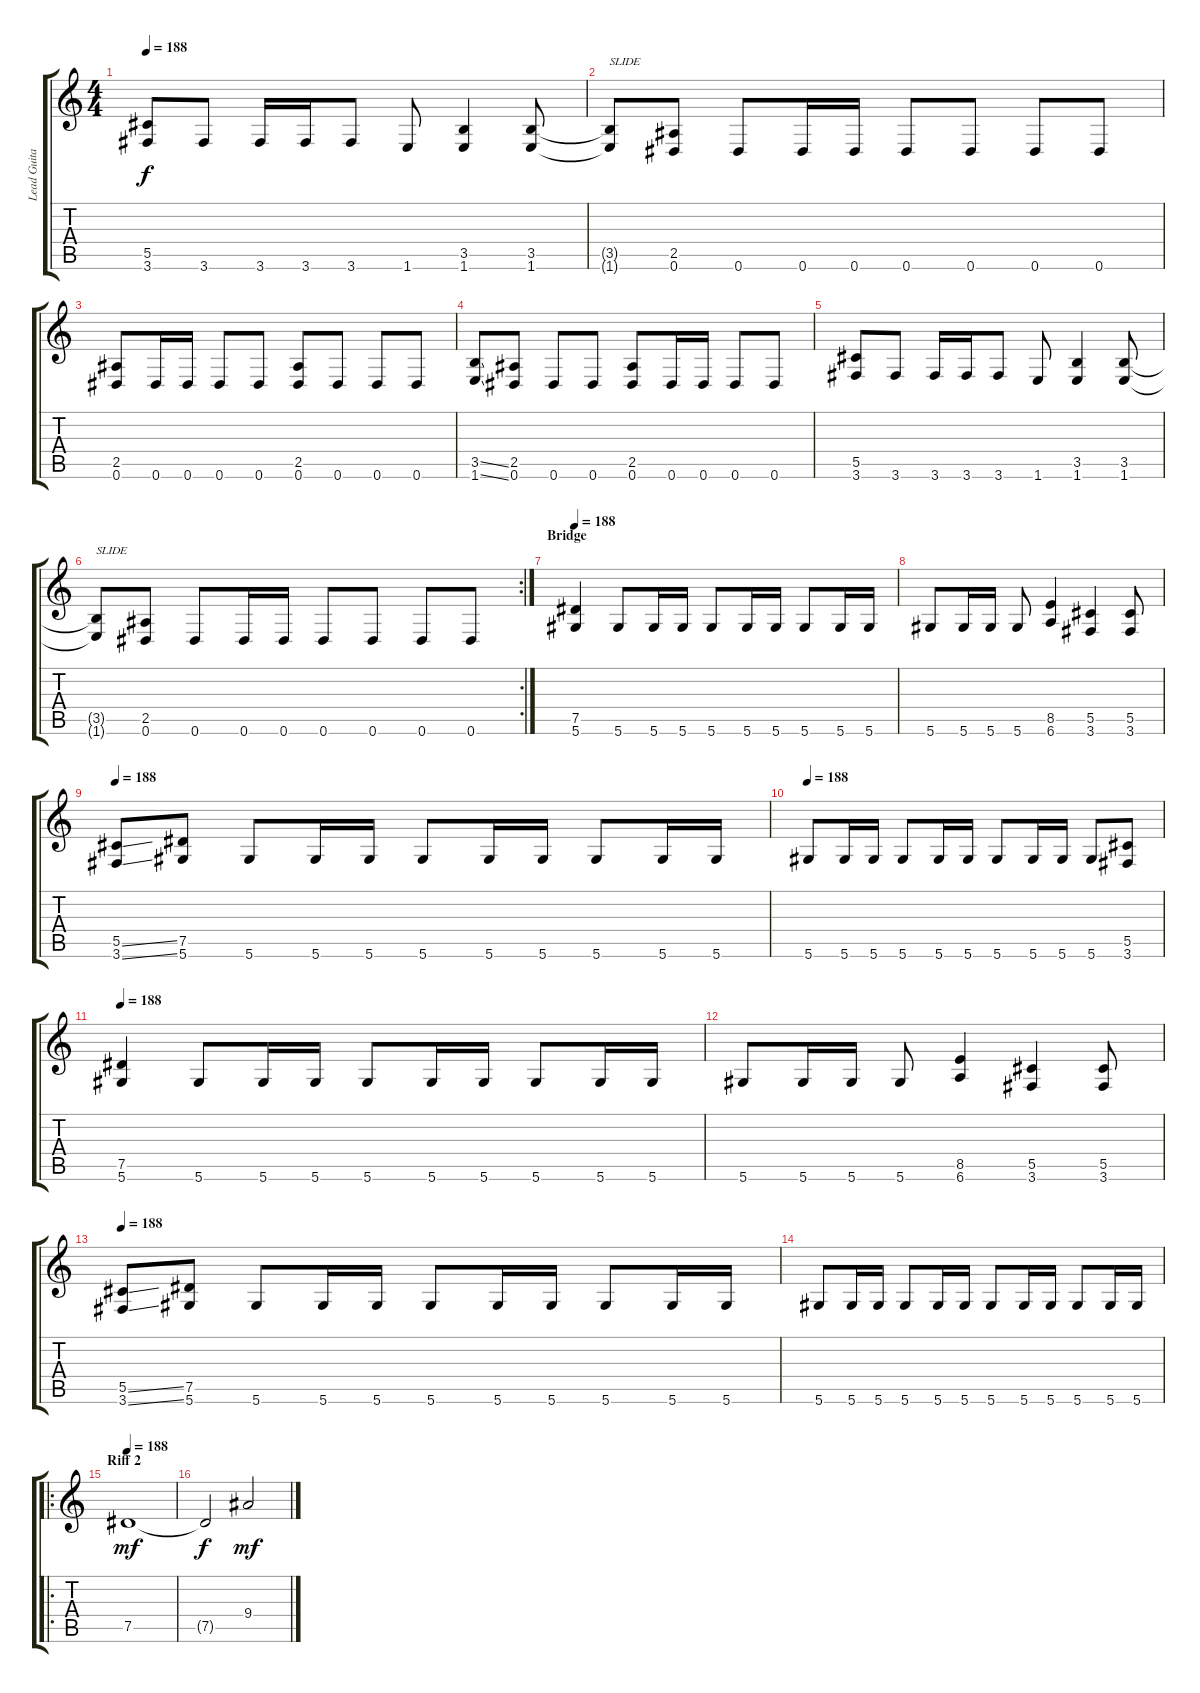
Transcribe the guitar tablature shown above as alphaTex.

\track ("Lead Guitar " "Lead Guita") {instrument distortionguitar}
\staff {score tabs}
\tuning (Eb4 Bb3 Gb3 Db3 Ab2 Eb2) {hide}
\ts (4 4)
\tempo 188
\clef g2
\ks c
(5.5 3.6).8{dy f} 3.6.8 3.6.16 3.6.16 3.6.8 1.6.8 (3.5 1.6).4 (3.5 1.6).8 |
(3.5{t} 1.6{t}).8{txt "SLIDE"} (2.5 0.6).8 0.6.8 0.6.16 0.6.16 0.6.8 0.6.8 0.6.8 0.6.8 |
(2.5 0.6).8 0.6.16 0.6.16 0.6.8 0.6.8 (2.5 0.6).8 0.6.8 0.6.8 0.6.8 |
(3.5{ss} 1.6{ss}).8 (2.5 0.6).8 0.6.8 0.6.8 (2.5 0.6).8 0.6.16 0.6.16 0.6.8 0.6.8 |
(5.5 3.6).8 3.6.8 3.6.16 3.6.16 3.6.8 1.6.8 (3.5 1.6).4 (3.5 1.6).8 |
\rc 2
(3.5{t} 1.6{t}).8{txt "SLIDE"} (2.5 0.6).8 0.6.8 0.6.16 0.6.16 0.6.8 0.6.8 0.6.8 0.6.8 |
\section ("" "Bridge")
\tempo 188
(7.5 5.6).4 5.6.8 5.6.16 5.6.16 5.6.8 5.6.16 5.6.16 5.6.8 5.6.16 5.6.16 |
5.6.8 5.6.16 5.6.16 5.6.8 (8.5 6.6).4 (5.5 3.6).4 (5.5 3.6).8 |
\tempo 188
(5.5{ss} 3.6{ss}).8 (7.5 5.6).8 5.6.8 5.6.16 5.6.16 5.6.8 5.6.16 5.6.16 5.6.8 5.6.16 5.6.16 |
\tempo 188
5.6.8 5.6.16 5.6.16 5.6.8 5.6.16 5.6.16 5.6.8 5.6.16 5.6.16 5.6.8 (5.5 3.6).8 |
\tempo 188
(7.5 5.6).4 5.6.8 5.6.16 5.6.16 5.6.8 5.6.16 5.6.16 5.6.8 5.6.16 5.6.16 |
5.6.8 5.6.16 5.6.16 5.6.8 (8.5 6.6).4 (5.5 3.6).4 (5.5 3.6).8 |
\tempo 188
(5.5{ss} 3.6{ss}).8 (7.5 5.6).8 5.6.8 5.6.16 5.6.16 5.6.8 5.6.16 5.6.16 5.6.8 5.6.16 5.6.16 |
5.6.8 5.6.16 5.6.16 5.6.8 5.6.16 5.6.16 5.6.8 5.6.16 5.6.16 5.6.8 5.6.16 5.6.16 |
\ro
\section ("" "Riff 2")
\tempo 188
7.5.1{dy mf} |
7.5{t}.2{dy f} 9.4.2{dy mf}
